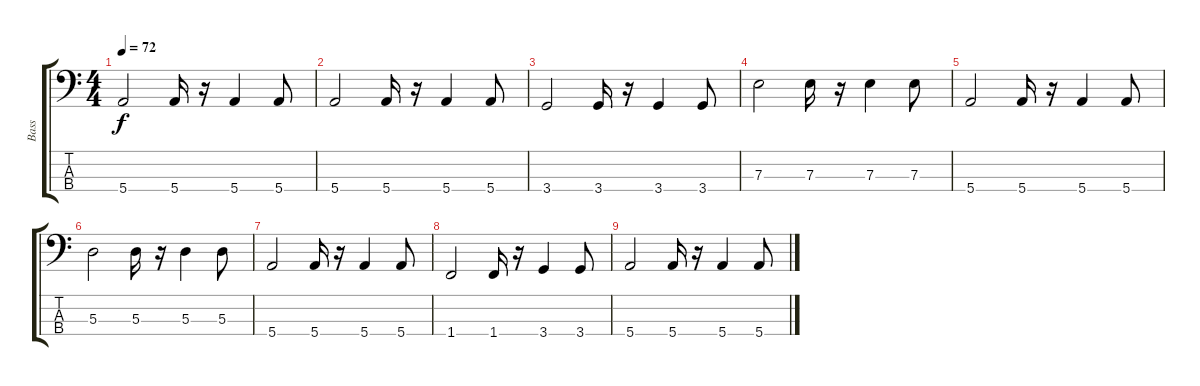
\track ("Bass" "Bass") {instrument electricbassfinger}
\staff {score tabs}
\tuning (G2 D2 A1 E1) {hide}
\ts (4 4)
\tempo 72
\clef f4
\ks c
5.4.2{dy f} 5.4.16 r.16 5.4.4 5.4.8 |
5.4.2 5.4.16 r.16 5.4.4 5.4.8 |
3.4.2 3.4.16 r.16 3.4.4 3.4.8 |
7.3.2 7.3.16 r.16 7.3.4 7.3.8 |
5.4.2 5.4.16 r.16 5.4.4 5.4.8 |
5.3.2 5.3.16 r.16 5.3.4 5.3.8 |
5.4.2 5.4.16 r.16 5.4.4 5.4.8 |
1.4.2 1.4.16 r.16 3.4.4 3.4.8 |
5.4.2 5.4.16 r.16 5.4.4 5.4.8
